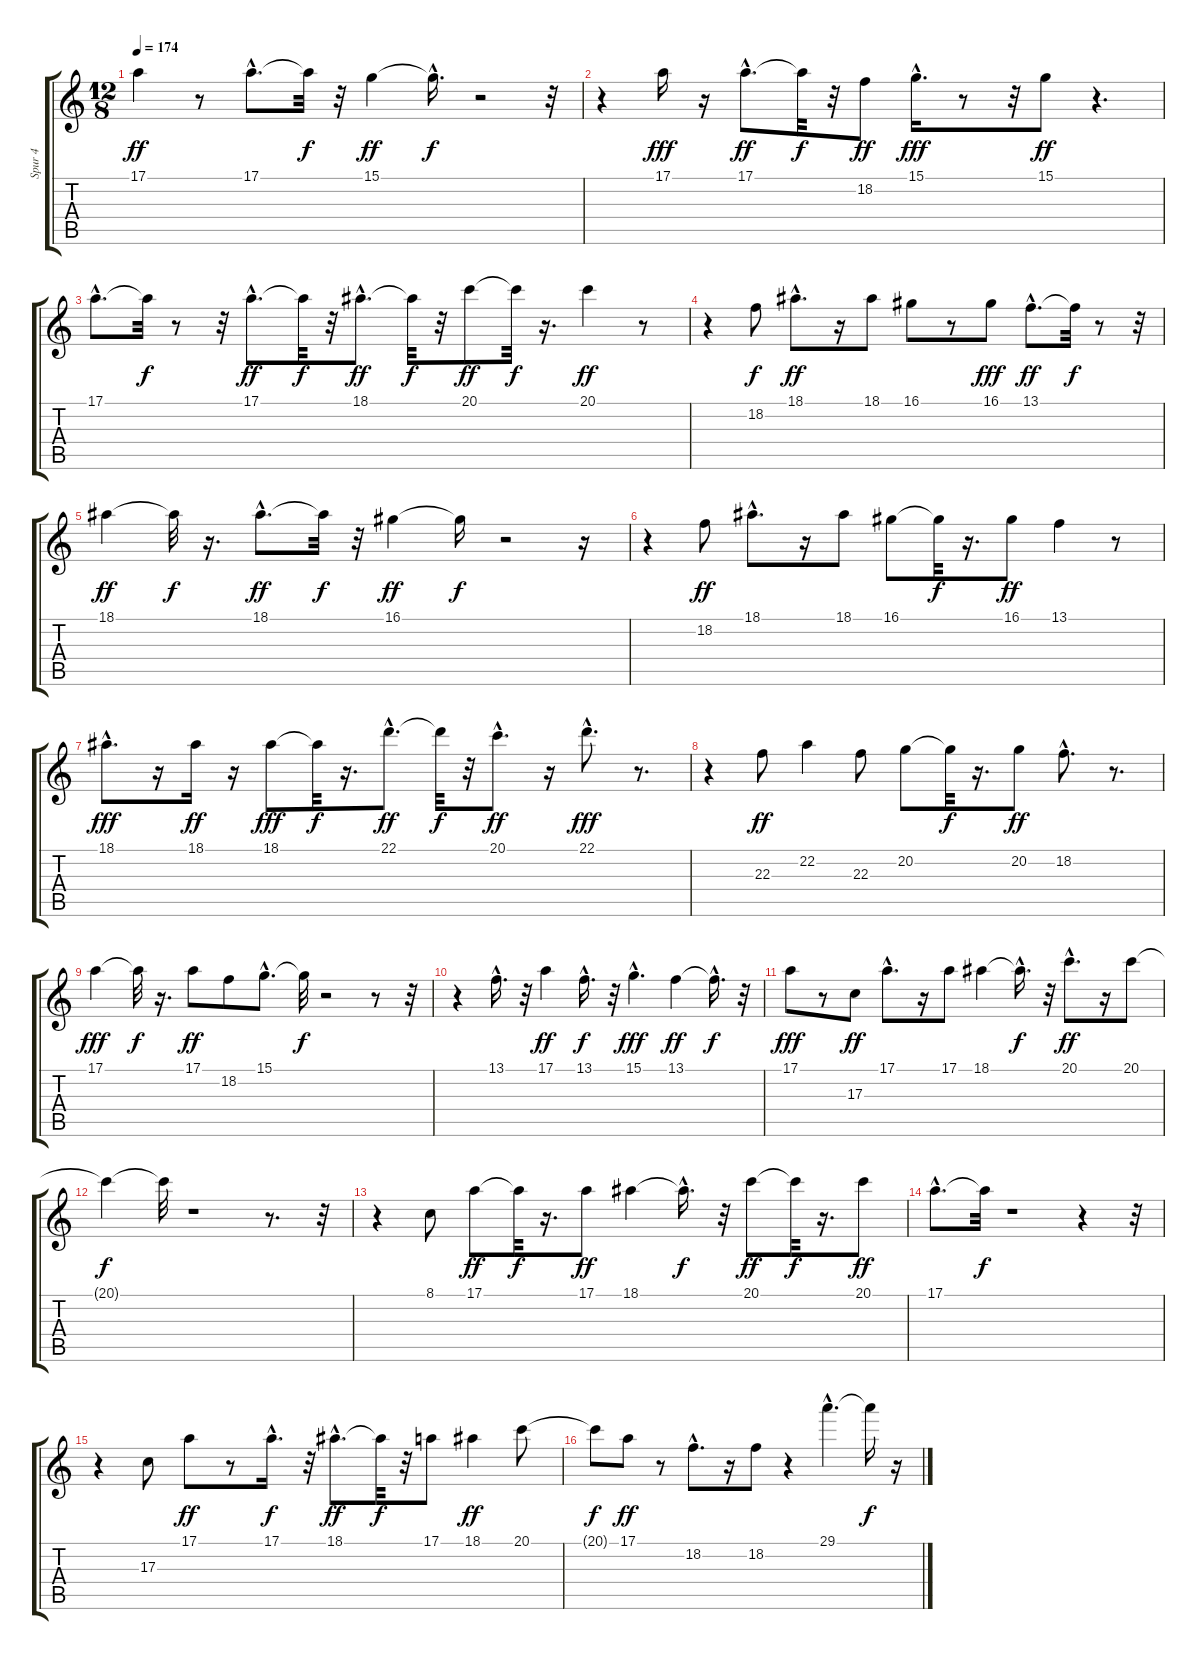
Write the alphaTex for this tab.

\track ("Spur 4" "Spur 4") {instrument lead3calliope}
\staff {score tabs}
\tuning (E4 B3 G3 D3 A2 E2) {hide}
\ts (12 8)
\tempo 174
\clef g2
\ks c
17.1.4{dy ff} r.8 17.1{hac}.8{d} 17.1{t}.32{dy f} r.32 15.1.4{dy ff} 15.1{hac t}.16{d dy f} r.2 r.32 |
r.4 17.1.16{dy fff} r.16 17.1{hac}.8{d dy ff} 17.1{t}.32{dy f} r.32 18.2.8{dy ff} 15.1{hac}.16{d dy fff} r.8 r.32 15.1.8{dy ff} r.4{d} |
17.1{hac}.8{d} 17.1{t}.32{dy f} r.8 r.32 17.1{hac}.8{d dy ff} 17.1{t}.32{dy f} r.32 18.1{hac}.8{d dy ff} 18.1{t}.32{dy f} r.32 20.1.8{dy ff} 20.1{t}.32{dy f} r.16{d} 20.1.4{dy ff} r.8 |
r.4 18.2.8{dy f} 18.1{hac}.8{d dy ff} r.16 18.1.8 16.1.8 r.8 16.1.8{dy fff} 13.1{hac}.8{d dy ff} 13.1{t}.32{dy f} r.8 r.32 |
18.1.4{dy ff} 18.1{t}.32{dy f} r.16{d} 18.1{hac}.8{d dy ff} 18.1{t}.32{dy f} r.32 16.1.4{dy ff} 16.1{t}.16{dy f} r.2 r.16 |
r.4 18.2.8{dy ff} 18.1{hac}.8{d} r.16 18.1.8 16.1.8 16.1{t}.32{dy f} r.16{d} 16.1.8{dy ff} 13.1.4 r.8 |
18.1{hac}.8{d dy fff} r.16 18.1.16{dy ff} r.16 18.1.8{dy fff} 18.1{t}.32{dy f} r.16{d} 22.1{hac}.8{d dy ff} 22.1{t}.32{dy f} r.32 20.1{hac}.8{d dy ff} r.16 22.1{hac}.8{d dy fff} r.8{d} |
r.4 22.3.8{dy ff} 22.2.4 22.3.8 20.2.8 20.2{t}.32{dy f} r.16{d} 20.2.8{dy ff} 18.2{hac}.8{d} r.8{d} |
17.1.4{dy fff} 17.1{t}.32{dy f} r.16{d} 17.1.8{dy ff} 18.2.8 15.1{hac}.8{d} 15.1{t}.32{dy f} r.2 r.8 r.32 |
r.4 13.1{hac}.16{d} r.32 17.1.4{dy ff} 13.1{hac}.16{d dy f} r.32 15.1{hac}.4{d dy fff} 13.1.4{dy ff} 13.1{hac t}.16{d dy f} r.32 |
17.1.8{dy fff} r.8 17.3.8{dy ff} 17.1{hac}.8{d} r.16 17.1.8 18.1.4 18.1{hac t}.16{d dy f} r.32 20.1{hac}.8{d dy ff} r.16 20.1.8 |
20.1{t}.4{dy f} 20.1{t}.32 r.1 r.8{d} r.32 |
r.4 8.1.8 17.1.8{dy ff} 17.1{t}.32{dy f} r.16{d} 17.1.8{dy ff} 18.1.4 18.1{hac t}.16{d dy f} r.32 20.1.8{dy ff} 20.1{t}.32{dy f} r.16{d} 20.1.8{dy ff} |
17.1{hac}.8{d} 17.1{t}.32{dy f} r.1 r.4 r.32 |
r.4 17.3.8 17.1.8{dy ff} r.8 17.1{hac}.16{d dy f} r.32 18.1{hac}.8{d dy ff} 18.1{t}.32{dy f} r.32 17.1.8 18.1.4{dy ff} 20.1.8 |
20.1{t}.8{dy f} 17.1.8{dy ff} r.8 18.2{hac}.8{d} r.16 18.2.8 r.4 29.1{hac}.4{d} 29.1{t}.16{dy f} r.16
